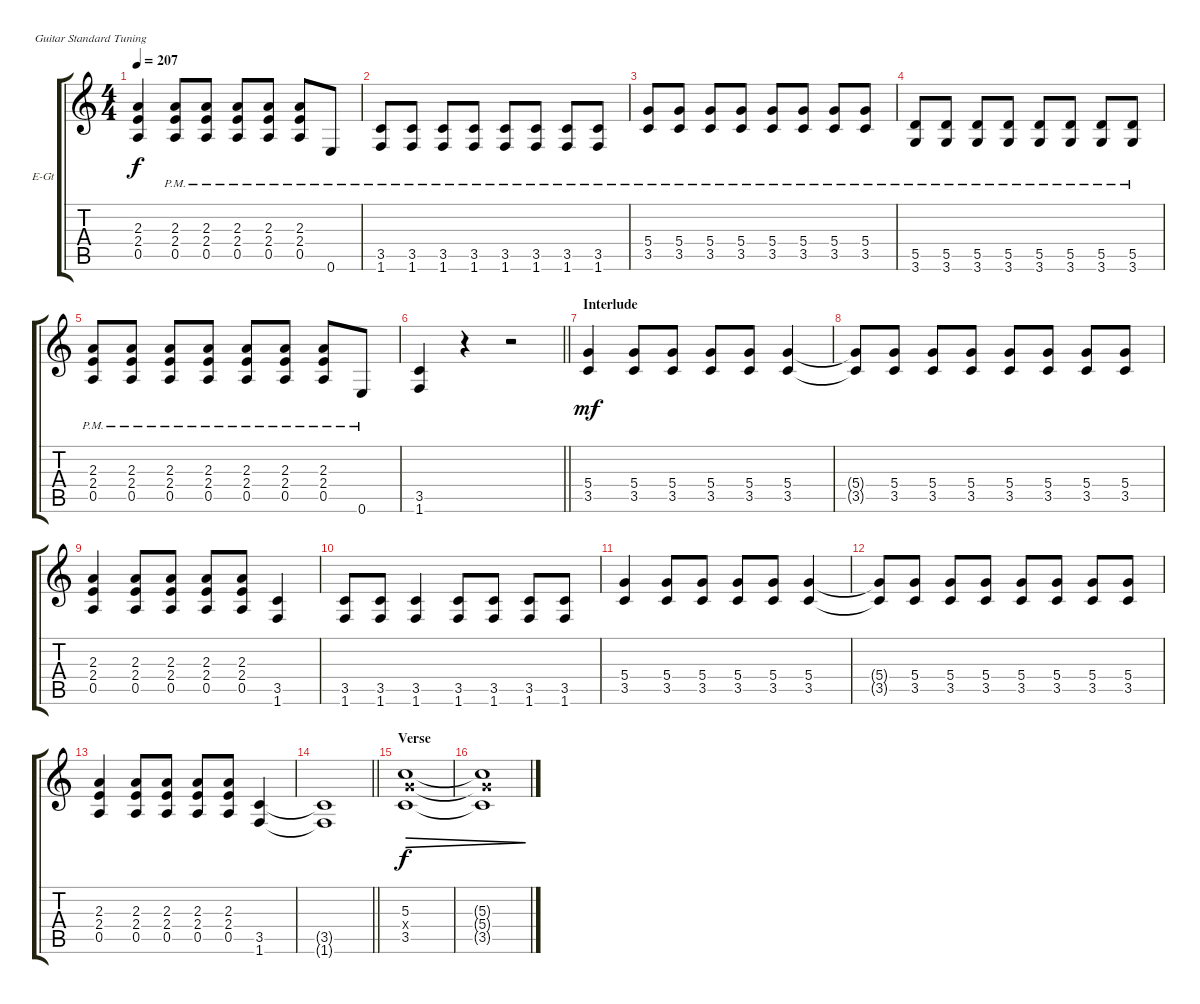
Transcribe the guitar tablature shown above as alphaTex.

\defaultSystemsLayout 4
\bracketExtendMode groupsimilarinstruments
\firstSystemTrackNameOrientation horizontal
\otherSystemsTrackNameOrientation horizontal
\track ("Guitar 3" "E-Gt") {instrument distortionguitar}
\staff {score tabs}
\tuning (E4 B3 G3 D3 A2 E2)
\ts (4 4)
\tempo 207
\clef g2
\ks c
(0.5 2.4 2.3).4{dy f} (0.5{pm} 2.4{pm} 2.3{pm}).8 (0.5{pm} 2.4{pm} 2.3{pm}).8 (0.5{pm} 2.4{pm} 2.3{pm}).8 (0.5{pm} 2.4{pm} 2.3{pm}).8 (0.5{pm} 2.4{pm} 2.3{pm}).8 0.6{pm}.8 |
(3.5{pm} 1.6{pm}).8 (3.5{pm} 1.6{pm}).8 (3.5{pm} 1.6{pm}).8 (3.5{pm} 1.6{pm}).8 (3.5{pm} 1.6{pm}).8 (3.5{pm} 1.6{pm}).8 (3.5{pm} 1.6{pm}).8 (3.5{pm} 1.6{pm}).8 |
(5.4{pm} 3.5{pm}).8 (5.4{pm} 3.5{pm}).8 (5.4{pm} 3.5{pm}).8 (5.4{pm} 3.5{pm}).8 (5.4{pm} 3.5{pm}).8 (5.4{pm} 3.5{pm}).8 (5.4{pm} 3.5{pm}).8 (5.4{pm} 3.5{pm}).8 |
(5.5{pm} 3.6{pm}).8 (5.5{pm} 3.6{pm}).8 (5.5{pm} 3.6{pm}).8 (5.5{pm} 3.6{pm}).8 (5.5{pm} 3.6{pm}).8 (5.5{pm} 3.6{pm}).8 (5.5{pm} 3.6{pm}).8 (5.5{pm} 3.6{pm}).8 |
(0.5{pm} 2.4{pm} 2.3{pm}).8 (0.5{pm} 2.4{pm} 2.3{pm}).8 (0.5{pm} 2.4{pm} 2.3{pm}).8 (0.5{pm} 2.4{pm} 2.3{pm}).8 (0.5{pm} 2.4{pm} 2.3{pm}).8 (0.5{pm} 2.4{pm} 2.3{pm}).8 (0.5{pm} 2.4{pm} 2.3{pm}).8 0.6{pm}.8 |
\barLineRight lightlight
(1.6 3.5).4 r.4 r.2 |
\section ("" "Interlude")
(3.5 5.4).4{dy mf} (3.5 5.4).8 (3.5 5.4).8 (3.5 5.4).8 (3.5 5.4).8 (3.5 5.4).4 |
(3.5{t} 5.4{t}).8 (3.5 5.4).8 (3.5 5.4).8 (3.5 5.4).8 (3.5 5.4).8 (3.5 5.4).8 (3.5 5.4).8 (3.5 5.4).8 |
(0.5 2.4 2.3).4 (0.5 2.4 2.3).8 (0.5 2.4 2.3).8 (0.5 2.4 2.3).8 (0.5 2.4 2.3).8 (3.5 1.6).4 |
(3.5 1.6).8 (3.5 1.6).8 (3.5 1.6).4 (3.5 1.6).8 (3.5 1.6).8 (3.5 1.6).8 (3.5 1.6).8 |
(3.5 5.4).4 (3.5 5.4).8 (3.5 5.4).8 (3.5 5.4).8 (3.5 5.4).8 (3.5 5.4).4 |
(3.5{t} 5.4{t}).8 (3.5 5.4).8 (3.5 5.4).8 (3.5 5.4).8 (3.5 5.4).8 (3.5 5.4).8 (3.5 5.4).8 (3.5 5.4).8 |
(0.5 2.4 2.3).4 (0.5 2.4 2.3).8 (0.5 2.4 2.3).8 (0.5 2.4 2.3).8 (0.5 2.4 2.3).8 (3.5 1.6).4 |
\barLineRight lightlight
(3.5{t} 1.6{t}).1 |
\section ("" "Verse")
(5.3 5.4{x} 3.5).1{dec dy f} |
(3.5{t} 5.4{x t} 5.3{t}).1{dec}
